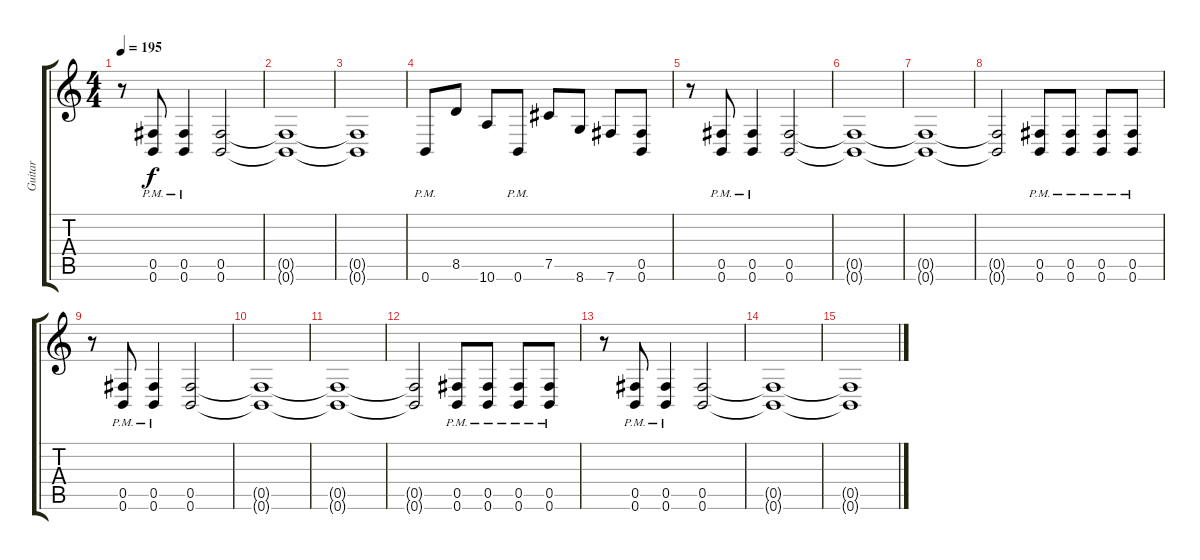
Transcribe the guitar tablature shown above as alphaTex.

\track ("Guitar" "Guitar") {instrument distortionguitar}
\staff {score tabs}
\tuning (Db4 Ab3 E3 B2 Gb2 B1) {hide}
\ts (4 4)
\tempo 195
\clef g2
\ks c
r.8{dy f} (0.5{pm} 0.6{pm}).8 (0.5{pm} 0.6{pm}).4 (0.5 0.6).2 |
(0.5{t} 0.6{t}).1{volume 9} |
(0.5{t} 0.6{t}).1 |
0.6{pm}.8 8.5.8 10.6.8 0.6{pm}.8 7.5.8 8.6.8 7.6.8 (0.5 0.6).8 |
r.8 (0.5{pm} 0.6{pm}).8 (0.5{pm} 0.6{pm}).4 (0.5 0.6).2 |
(0.5{t} 0.6{t}).1 |
(0.5{t} 0.6{t}).1{volume 5} |
(0.5{t} 0.6{t}).2 (0.5{pm} 0.6{pm}).8 (0.5{pm} 0.6{pm}).8 (0.5{pm} 0.6{pm}).8 (0.5{pm} 0.6{pm}).8 |
r.8 (0.5{pm} 0.6{pm}).8 (0.5{pm} 0.6{pm}).4 (0.5 0.6).2 |
(0.5{t} 0.6{t}).1 |
(0.5{t} 0.6{t}).1 |
(0.5{t} 0.6{t}).2 (0.5{pm} 0.6{pm}).8 (0.5{pm} 0.6{pm}).8 (0.5{pm} 0.6{pm}).8 (0.5{pm} 0.6{pm}).8 |
r.8 (0.5{pm} 0.6{pm}).8 (0.5{pm} 0.6{pm}).4 (0.5 0.6).2 |
(0.5{t} 0.6{t}).1{volume 0} |
(0.5{t} 0.6{t}).1
